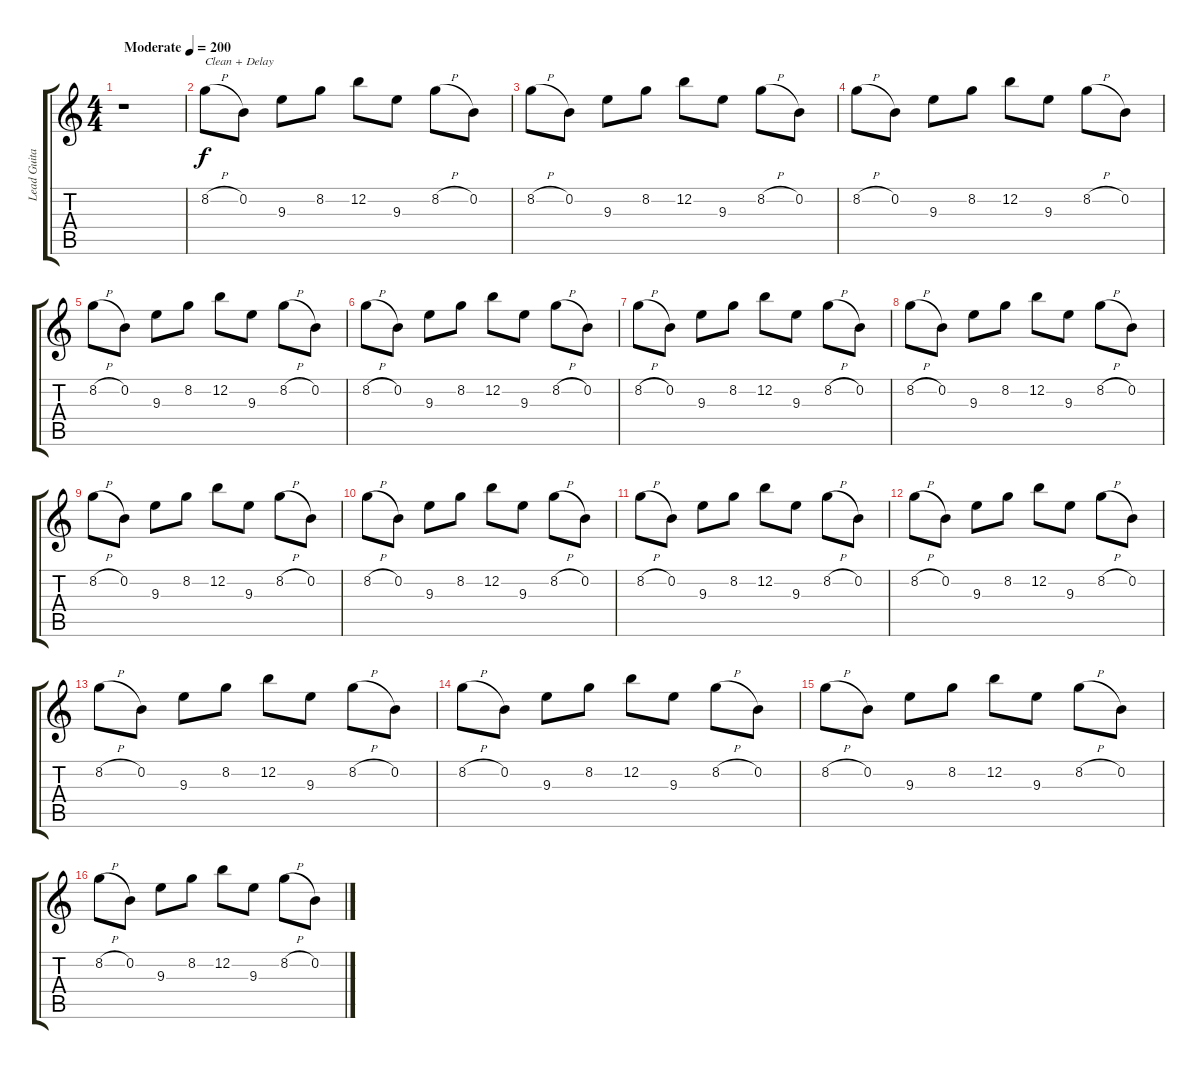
\track ("Lead Guitar  " "Lead Guita") {instrument electricguitarclean}
\staff {score tabs}
\tuning (E4 B3 G3 D3 A2 D2) {hide}
\ts (4 4)
\tempo (200 "Moderate")
\clef g2
\ks c
r.1{dy f instrument electricguitarclean} |
8.2{h}.8{txt "Clean + Delay"} 0.2.8 9.3.8 8.2.8 12.2.8 9.3.8 8.2{h}.8 0.2.8 |
8.2{h}.8 0.2.8 9.3.8 8.2.8 12.2.8 9.3.8 8.2{h}.8 0.2.8 |
8.2{h}.8 0.2.8 9.3.8 8.2.8 12.2.8 9.3.8 8.2{h}.8 0.2.8 |
8.2{h}.8 0.2.8 9.3.8 8.2.8 12.2.8 9.3.8 8.2{h}.8 0.2.8 |
8.2{h}.8 0.2.8 9.3.8 8.2.8 12.2.8 9.3.8 8.2{h}.8 0.2.8 |
8.2{h}.8 0.2.8 9.3.8 8.2.8 12.2.8 9.3.8 8.2{h}.8 0.2.8 |
8.2{h}.8 0.2.8 9.3.8 8.2.8 12.2.8 9.3.8 8.2{h}.8 0.2.8 |
8.2{h}.8 0.2.8 9.3.8 8.2.8 12.2.8 9.3.8 8.2{h}.8 0.2.8 |
8.2{h}.8 0.2.8 9.3.8 8.2.8 12.2.8 9.3.8 8.2{h}.8 0.2.8 |
8.2{h}.8 0.2.8 9.3.8 8.2.8 12.2.8 9.3.8 8.2{h}.8 0.2.8 |
8.2{h}.8 0.2.8 9.3.8 8.2.8 12.2.8 9.3.8 8.2{h}.8 0.2.8 |
8.2{h}.8 0.2.8 9.3.8 8.2.8 12.2.8 9.3.8 8.2{h}.8 0.2.8 |
8.2{h}.8 0.2.8 9.3.8 8.2.8 12.2.8 9.3.8 8.2{h}.8 0.2.8 |
8.2{h}.8 0.2.8 9.3.8 8.2.8 12.2.8 9.3.8 8.2{h}.8 0.2.8 |
8.2{h}.8 0.2.8 9.3.8 8.2.8 12.2.8 9.3.8 8.2{h}.8 0.2.8
